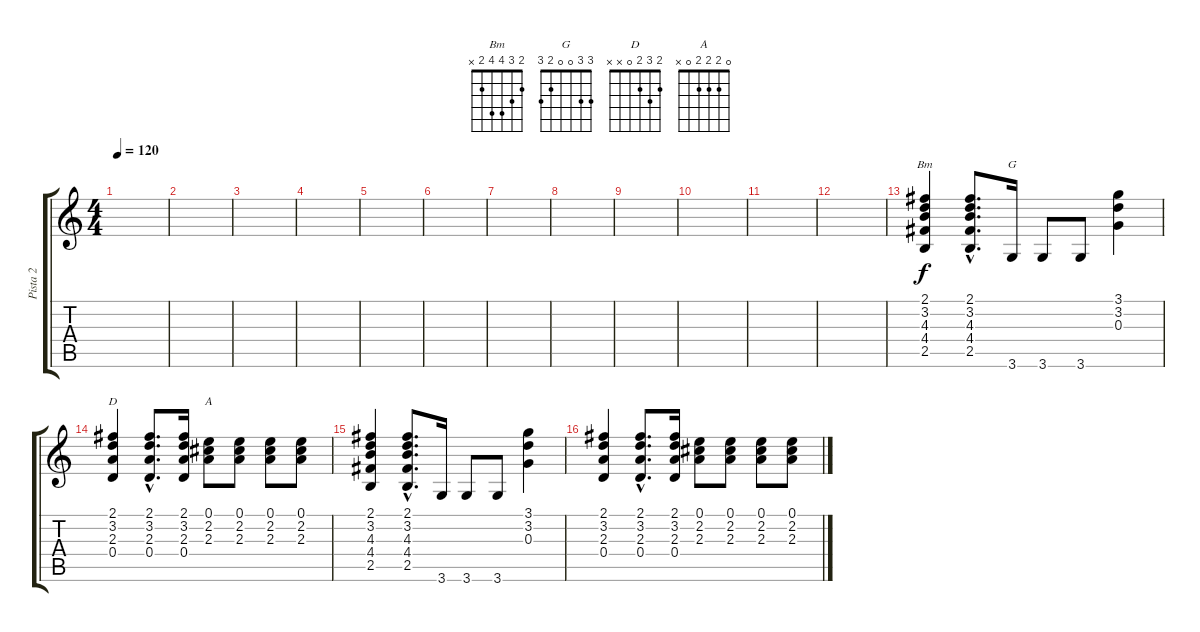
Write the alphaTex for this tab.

\track ("Pista 2" "Pista 2") {instrument electricguitarclean}
\staff {score tabs}
\tuning (E4 B3 G3 D3 A2 E2) {hide}
\chord ("Bm" 2 3 4 4 2 x)
\chord ("G" 3 3 0 0 2 3)
\chord ("D" 2 3 2 0 x x)
\chord ("A" 0 2 2 2 0 x)
\ts (4 4)
\tempo 120
\clef g2
\ks c
|
|
|
|
|
|
|
|
|
|
|
|
(2.1 3.2 4.3 4.4 2.5).4{ch "Bm"} (2.1{hac} 3.2{hac} 4.3{hac} 4.4{hac} 2.5{hac}).8{d} 3.6.16{ch "G"} 3.6.8 3.6.8 (3.1 3.2 0.3).4 |
(2.1 3.2 2.3 0.4).4{ch "D"} (2.1{hac} 3.2{hac} 2.3{hac} 0.4{hac}).8{d} (2.1 3.2 2.3 0.4).16 (0.1 2.2 2.3).8{ch "A"} (0.1 2.2 2.3).8 (0.1 2.2 2.3).8 (0.1 2.2 2.3).8 |
(2.1 3.2 4.3 4.4 2.5).4 (2.1{hac} 3.2{hac} 4.3{hac} 4.4{hac} 2.5{hac}).8{d} 3.6.16 3.6.8 3.6.8 (3.1 3.2 0.3).4 |
(2.1 3.2 2.3 0.4).4 (2.1{hac} 3.2{hac} 2.3{hac} 0.4{hac}).8{d} (2.1 3.2 2.3 0.4).16 (0.1 2.2 2.3).8 (0.1 2.2 2.3).8 (0.1 2.2 2.3).8 (0.1 2.2 2.3).8
